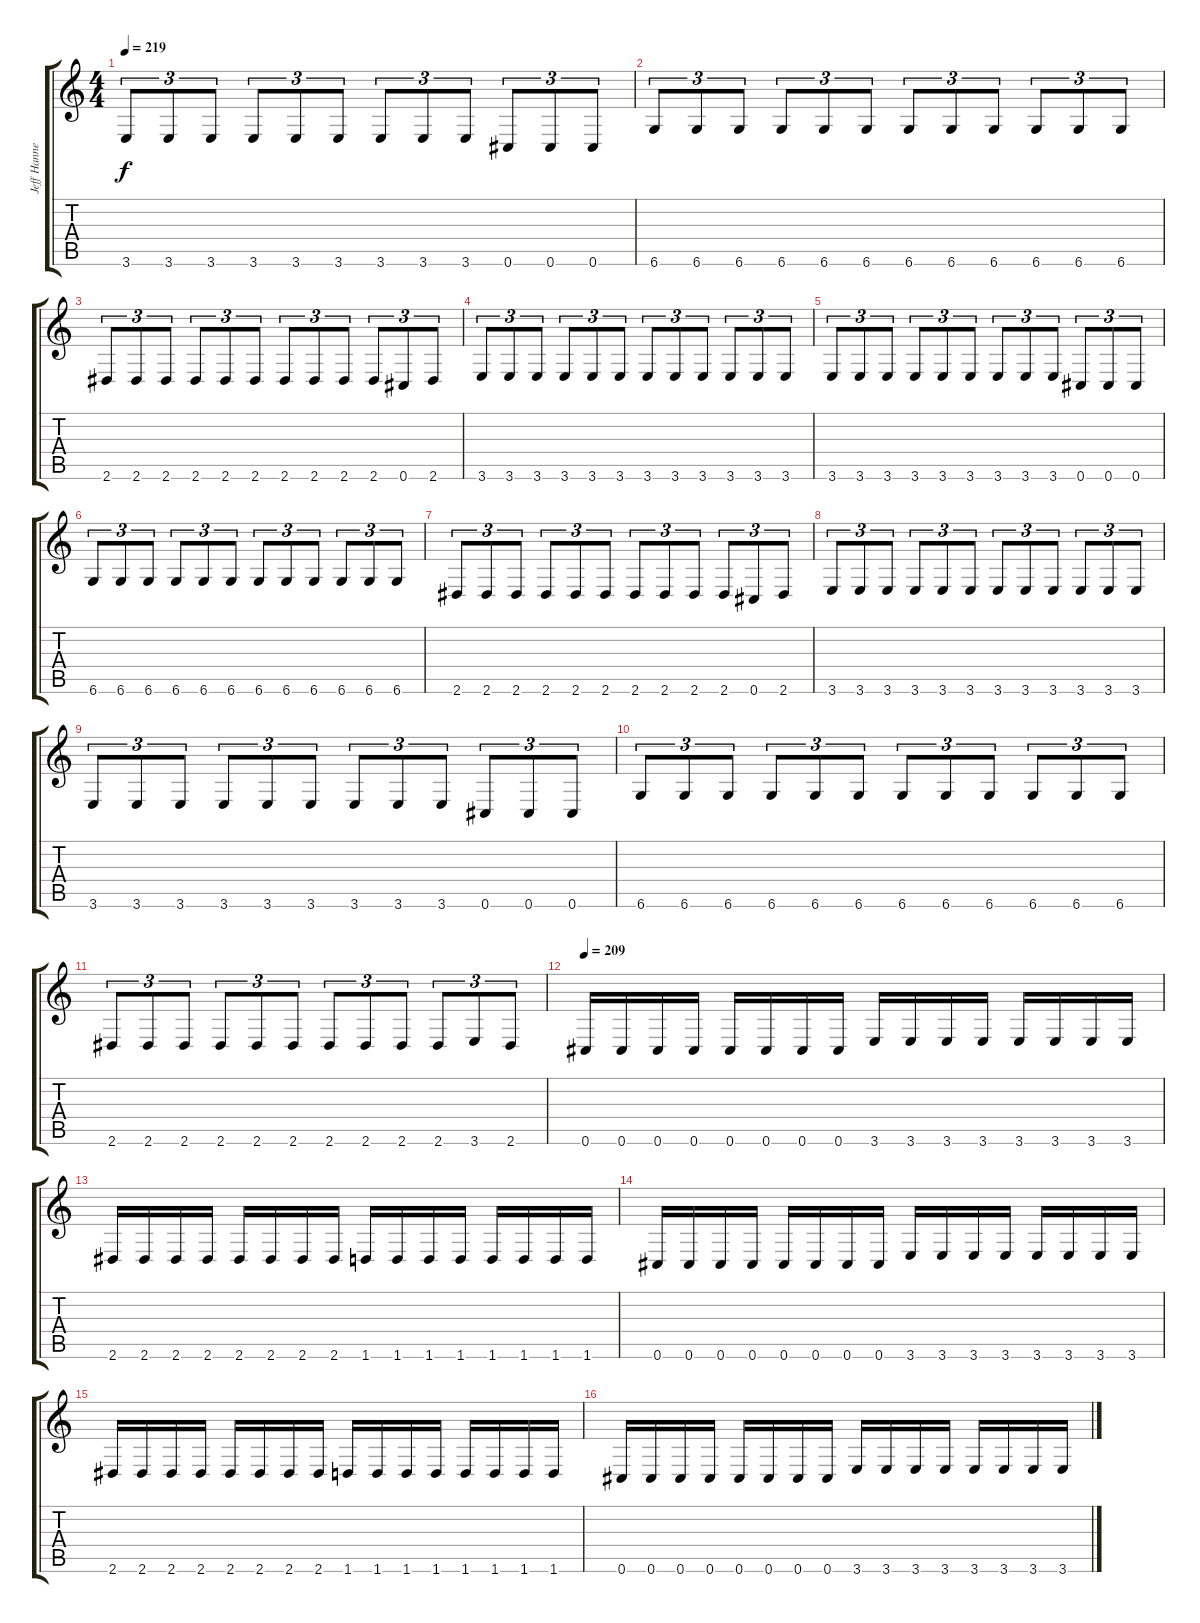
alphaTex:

\track ("Jeff Hanneman" "Jeff Hanne") {instrument distortionguitar}
\staff {score tabs}
\tuning (Db4 Ab3 E3 B2 Gb2 Db2) {hide}
\ts (4 4)
\tempo 219
\clef g2
\ks c
3.6.8{tu (3 2) dy f} 3.6.8{tu (3 2)} 3.6.8{tu (3 2)} 3.6.8{tu (3 2)} 3.6.8{tu (3 2)} 3.6.8{tu (3 2)} 3.6.8{tu (3 2)} 3.6.8{tu (3 2)} 3.6.8{tu (3 2)} 0.6.8{tu (3 2)} 0.6.8{tu (3 2)} 0.6.8{tu (3 2)} |
6.6.8{tu (3 2)} 6.6.8{tu (3 2)} 6.6.8{tu (3 2)} 6.6.8{tu (3 2)} 6.6.8{tu (3 2)} 6.6.8{tu (3 2)} 6.6.8{tu (3 2)} 6.6.8{tu (3 2)} 6.6.8{tu (3 2)} 6.6.8{tu (3 2)} 6.6.8{tu (3 2)} 6.6.8{tu (3 2)} |
2.6.8{tu (3 2)} 2.6.8{tu (3 2)} 2.6.8{tu (3 2)} 2.6.8{tu (3 2)} 2.6.8{tu (3 2)} 2.6.8{tu (3 2)} 2.6.8{tu (3 2)} 2.6.8{tu (3 2)} 2.6.8{tu (3 2)} 2.6.8{tu (3 2)} 0.6.8{tu (3 2)} 2.6.8{tu (3 2)} |
3.6.8{tu (3 2)} 3.6.8{tu (3 2)} 3.6.8{tu (3 2)} 3.6.8{tu (3 2)} 3.6.8{tu (3 2)} 3.6.8{tu (3 2)} 3.6.8{tu (3 2)} 3.6.8{tu (3 2)} 3.6.8{tu (3 2)} 3.6.8{tu (3 2)} 3.6.8{tu (3 2)} 3.6.8{tu (3 2)} |
3.6.8{tu (3 2)} 3.6.8{tu (3 2)} 3.6.8{tu (3 2)} 3.6.8{tu (3 2)} 3.6.8{tu (3 2)} 3.6.8{tu (3 2)} 3.6.8{tu (3 2)} 3.6.8{tu (3 2)} 3.6.8{tu (3 2)} 0.6.8{tu (3 2)} 0.6.8{tu (3 2)} 0.6.8{tu (3 2)} |
6.6.8{tu (3 2)} 6.6.8{tu (3 2)} 6.6.8{tu (3 2)} 6.6.8{tu (3 2)} 6.6.8{tu (3 2)} 6.6.8{tu (3 2)} 6.6.8{tu (3 2)} 6.6.8{tu (3 2)} 6.6.8{tu (3 2)} 6.6.8{tu (3 2)} 6.6.8{tu (3 2)} 6.6.8{tu (3 2)} |
2.6.8{tu (3 2)} 2.6.8{tu (3 2)} 2.6.8{tu (3 2)} 2.6.8{tu (3 2)} 2.6.8{tu (3 2)} 2.6.8{tu (3 2)} 2.6.8{tu (3 2)} 2.6.8{tu (3 2)} 2.6.8{tu (3 2)} 2.6.8{tu (3 2)} 0.6.8{tu (3 2)} 2.6.8{tu (3 2)} |
3.6.8{tu (3 2)} 3.6.8{tu (3 2)} 3.6.8{tu (3 2)} 3.6.8{tu (3 2)} 3.6.8{tu (3 2)} 3.6.8{tu (3 2)} 3.6.8{tu (3 2)} 3.6.8{tu (3 2)} 3.6.8{tu (3 2)} 3.6.8{tu (3 2)} 3.6.8{tu (3 2)} 3.6.8{tu (3 2)} |
3.6.8{tu (3 2)} 3.6.8{tu (3 2)} 3.6.8{tu (3 2)} 3.6.8{tu (3 2)} 3.6.8{tu (3 2)} 3.6.8{tu (3 2)} 3.6.8{tu (3 2)} 3.6.8{tu (3 2)} 3.6.8{tu (3 2)} 0.6.8{tu (3 2)} 0.6.8{tu (3 2)} 0.6.8{tu (3 2)} |
6.6.8{tu (3 2)} 6.6.8{tu (3 2)} 6.6.8{tu (3 2)} 6.6.8{tu (3 2)} 6.6.8{tu (3 2)} 6.6.8{tu (3 2)} 6.6.8{tu (3 2)} 6.6.8{tu (3 2)} 6.6.8{tu (3 2)} 6.6.8{tu (3 2)} 6.6.8{tu (3 2)} 6.6.8{tu (3 2)} |
2.6.8{tu (3 2)} 2.6.8{tu (3 2)} 2.6.8{tu (3 2)} 2.6.8{tu (3 2)} 2.6.8{tu (3 2)} 2.6.8{tu (3 2)} 2.6.8{tu (3 2)} 2.6.8{tu (3 2)} 2.6.8{tu (3 2)} 2.6.8{tu (3 2)} 3.6.8{tu (3 2)} 2.6.8{tu (3 2)} |
\tempo 209
0.6.16 0.6.16 0.6.16 0.6.16 0.6.16 0.6.16 0.6.16 0.6.16 3.6.16 3.6.16 3.6.16 3.6.16 3.6.16 3.6.16 3.6.16 3.6.16 |
2.6.16 2.6.16 2.6.16 2.6.16 2.6.16 2.6.16 2.6.16 2.6.16 1.6.16 1.6.16 1.6.16 1.6.16 1.6.16 1.6.16 1.6.16 1.6.16 |
0.6.16 0.6.16 0.6.16 0.6.16 0.6.16 0.6.16 0.6.16 0.6.16 3.6.16 3.6.16 3.6.16 3.6.16 3.6.16 3.6.16 3.6.16 3.6.16 |
2.6.16 2.6.16 2.6.16 2.6.16 2.6.16 2.6.16 2.6.16 2.6.16 1.6.16 1.6.16 1.6.16 1.6.16 1.6.16 1.6.16 1.6.16 1.6.16 |
0.6.16 0.6.16 0.6.16 0.6.16 0.6.16 0.6.16 0.6.16 0.6.16 3.6.16 3.6.16 3.6.16 3.6.16 3.6.16 3.6.16 3.6.16 3.6.16
